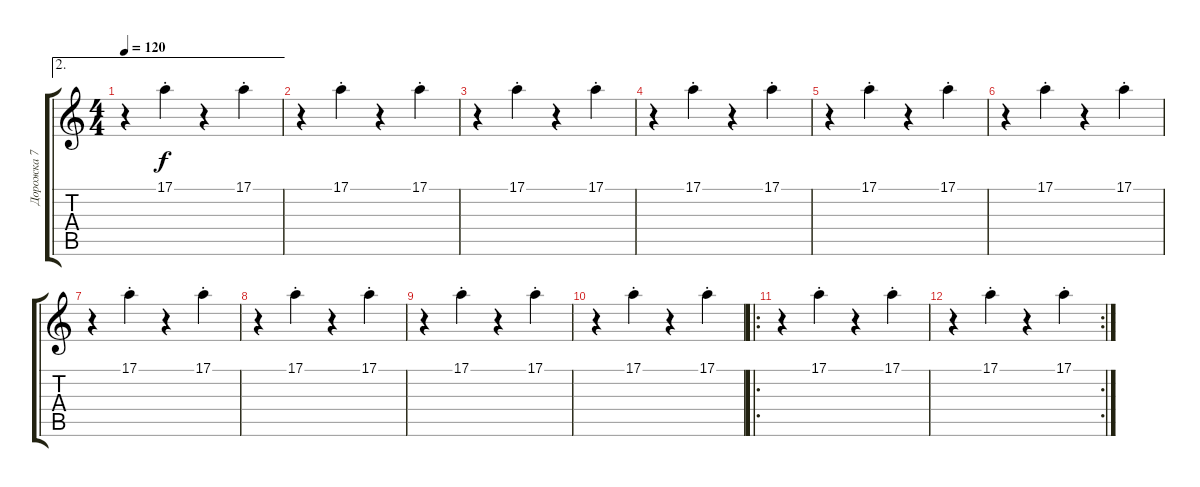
\track ("Дорожка 7" "Дорожка 7") {instrument lead1square}
\staff {score tabs}
\tuning (E4 B3 G3 D3 A2 E2) {hide}
\ae 2
\ts (4 4)
\tempo 120
\clef g2
\ks c
r.4{dy f} 17.1{st}.4 r.4 17.1{st}.4 |
r.4 17.1{st}.4 r.4 17.1{st}.4 |
r.4 17.1{st}.4 r.4 17.1{st}.4 |
r.4 17.1{st}.4 r.4 17.1{st}.4 |
r.4 17.1{st}.4 r.4 17.1{st}.4 |
r.4 17.1{st}.4 r.4 17.1{st}.4 |
r.4 17.1{st}.4 r.4 17.1{st}.4 |
r.4 17.1{st}.4 r.4 17.1{st}.4 |
r.4 17.1{st}.4 r.4 17.1{st}.4 |
r.4 17.1{st}.4 r.4 17.1{st}.4 |
\ro
r.4 17.1{st}.4 r.4 17.1{st}.4 |
\rc 2
r.4 17.1{st}.4 r.4 17.1{st}.4
